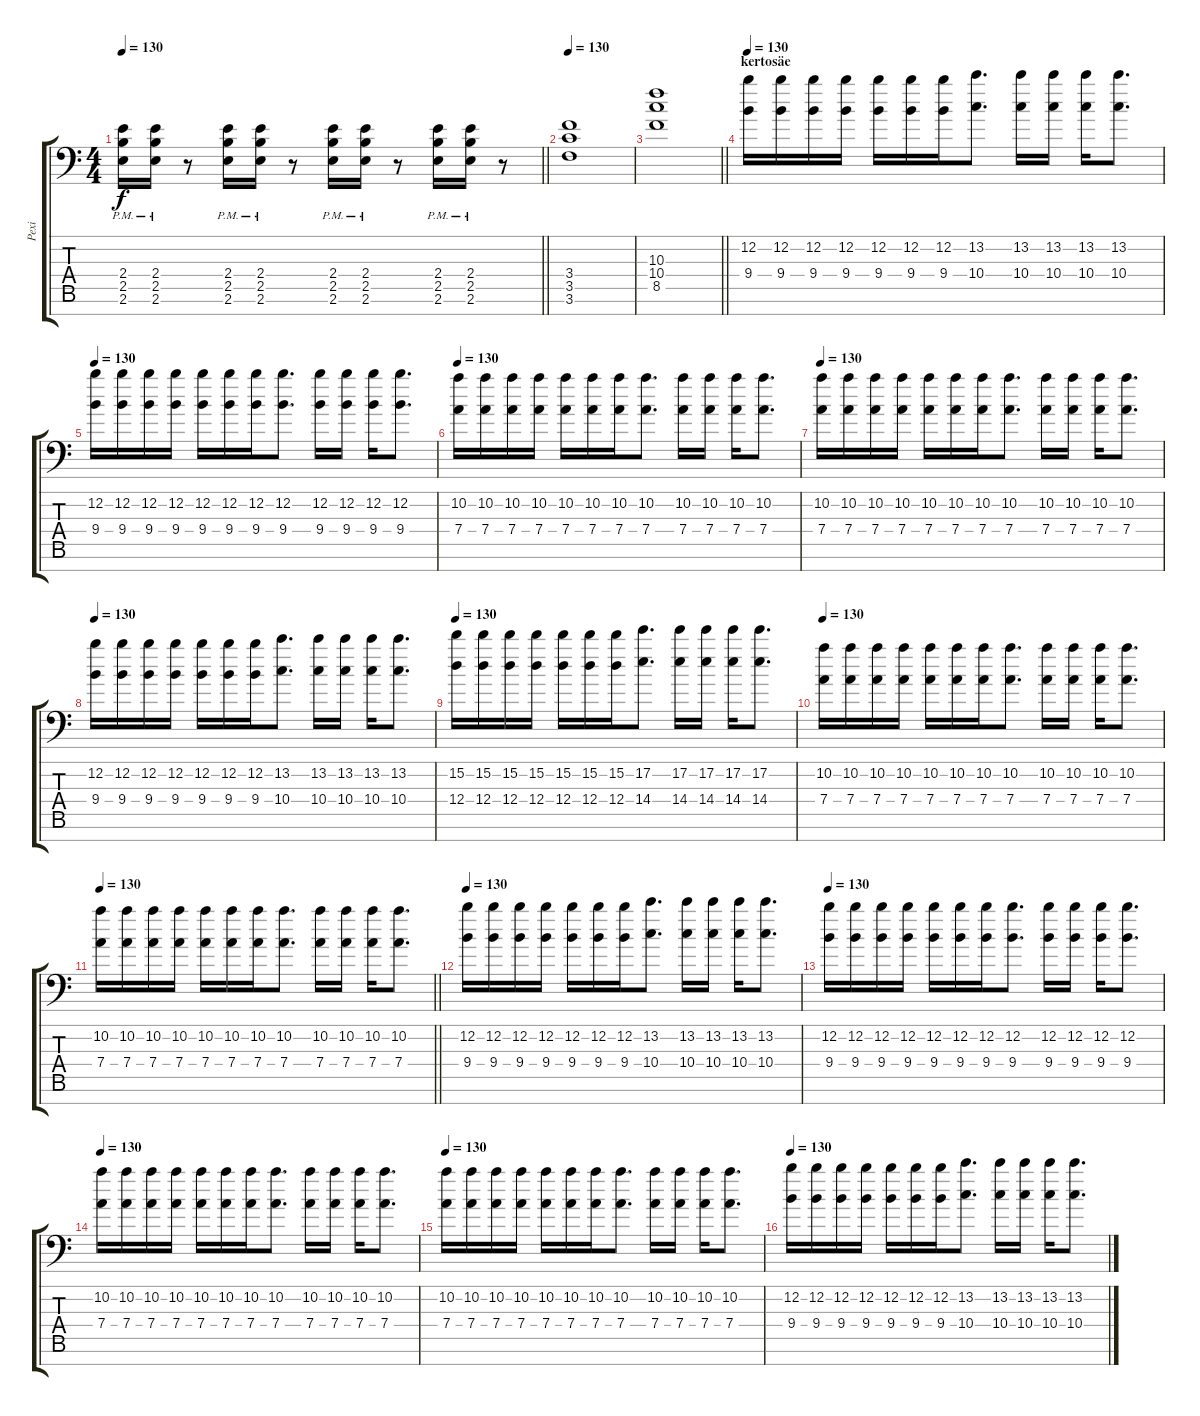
\track ("Pexi" "Pexi") {instrument distortionguitar}
\staff {score tabs}
\tuning (E4 B3 G3 D3 A2 D2 A1) {hide}
\ts (4 4)
\tempo 130
\clef f4
\barLineRight lightlight
\ks c
(2.4{pm} 2.5{pm} 2.6{pm}).16{dy f} (2.4{pm} 2.5{pm} 2.6{pm}).16 r.8 (2.4{pm} 2.5{pm} 2.6{pm}).16 (2.4{pm} 2.5{pm} 2.6{pm}).16 r.8 (2.4{pm} 2.5{pm} 2.6{pm}).16 (2.4{pm} 2.5{pm} 2.6{pm}).16 r.8 (2.4{pm} 2.5{pm} 2.6{pm}).16 (2.4{pm} 2.5{pm} 2.6{pm}).16 r.8 |
\section ("" "")
\tempo 130
(3.4 3.5 3.6).1 |
\barLineRight lightlight
(10.3 10.4 8.5).1 |
\section ("" "kertosäe")
\tempo 130
(12.2 9.4).16 (12.2 9.4).16 (12.2 9.4).16 (12.2 9.4).16 (12.2 9.4).16 (12.2 9.4).16 (12.2 9.4).16 (13.2 10.4).8{d} (13.2 10.4).16 (13.2 10.4).16 (13.2 10.4).16 (13.2 10.4).8{d} |
\tempo 130
(12.2 9.4).16 (12.2 9.4).16 (12.2 9.4).16 (12.2 9.4).16 (12.2 9.4).16 (12.2 9.4).16 (12.2 9.4).16 (12.2 9.4).8{d} (12.2 9.4).16 (12.2 9.4).16 (12.2 9.4).16 (12.2 9.4).8{d} |
\tempo 130
(10.2 7.4).16 (10.2 7.4).16 (10.2 7.4).16 (10.2 7.4).16 (10.2 7.4).16 (10.2 7.4).16 (10.2 7.4).16 (10.2 7.4).8{d} (10.2 7.4).16 (10.2 7.4).16 (10.2 7.4).16 (10.2 7.4).8{d} |
\tempo 130
(10.2 7.4).16 (10.2 7.4).16 (10.2 7.4).16 (10.2 7.4).16 (10.2 7.4).16 (10.2 7.4).16 (10.2 7.4).16 (10.2 7.4).8{d} (10.2 7.4).16 (10.2 7.4).16 (10.2 7.4).16 (10.2 7.4).8{d} |
\tempo 130
(12.2 9.4).16 (12.2 9.4).16 (12.2 9.4).16 (12.2 9.4).16 (12.2 9.4).16 (12.2 9.4).16 (12.2 9.4).16 (13.2 10.4).8{d} (13.2 10.4).16 (13.2 10.4).16 (13.2 10.4).16 (13.2 10.4).8{d} |
\tempo 130
(15.2 12.4).16 (15.2 12.4).16 (15.2 12.4).16 (15.2 12.4).16 (15.2 12.4).16 (15.2 12.4).16 (15.2 12.4).16 (17.2 14.4).8{d} (17.2 14.4).16 (17.2 14.4).16 (17.2 14.4).16 (17.2 14.4).8{d} |
\tempo 130
(10.2 7.4).16 (10.2 7.4).16 (10.2 7.4).16 (10.2 7.4).16 (10.2 7.4).16 (10.2 7.4).16 (10.2 7.4).16 (10.2 7.4).8{d} (10.2 7.4).16 (10.2 7.4).16 (10.2 7.4).16 (10.2 7.4).8{d} |
\tempo 130
\barLineRight lightlight
(10.2 7.4).16 (10.2 7.4).16 (10.2 7.4).16 (10.2 7.4).16 (10.2 7.4).16 (10.2 7.4).16 (10.2 7.4).16 (10.2 7.4).8{d} (10.2 7.4).16 (10.2 7.4).16 (10.2 7.4).16 (10.2 7.4).8{d} |
\section ("" "")
\tempo 130
(12.2 9.4).16 (12.2 9.4).16 (12.2 9.4).16 (12.2 9.4).16 (12.2 9.4).16 (12.2 9.4).16 (12.2 9.4).16 (13.2 10.4).8{d} (13.2 10.4).16 (13.2 10.4).16 (13.2 10.4).16 (13.2 10.4).8{d} |
\tempo 130
(12.2 9.4).16 (12.2 9.4).16 (12.2 9.4).16 (12.2 9.4).16 (12.2 9.4).16 (12.2 9.4).16 (12.2 9.4).16 (12.2 9.4).8{d} (12.2 9.4).16 (12.2 9.4).16 (12.2 9.4).16 (12.2 9.4).8{d} |
\tempo 130
(10.2 7.4).16 (10.2 7.4).16 (10.2 7.4).16 (10.2 7.4).16 (10.2 7.4).16 (10.2 7.4).16 (10.2 7.4).16 (10.2 7.4).8{d} (10.2 7.4).16 (10.2 7.4).16 (10.2 7.4).16 (10.2 7.4).8{d} |
\tempo 130
(10.2 7.4).16 (10.2 7.4).16 (10.2 7.4).16 (10.2 7.4).16 (10.2 7.4).16 (10.2 7.4).16 (10.2 7.4).16 (10.2 7.4).8{d} (10.2 7.4).16 (10.2 7.4).16 (10.2 7.4).16 (10.2 7.4).8{d} |
\tempo 130
(12.2 9.4).16 (12.2 9.4).16 (12.2 9.4).16 (12.2 9.4).16 (12.2 9.4).16 (12.2 9.4).16 (12.2 9.4).16 (13.2 10.4).8{d} (13.2 10.4).16 (13.2 10.4).16 (13.2 10.4).16 (13.2 10.4).8{d}
